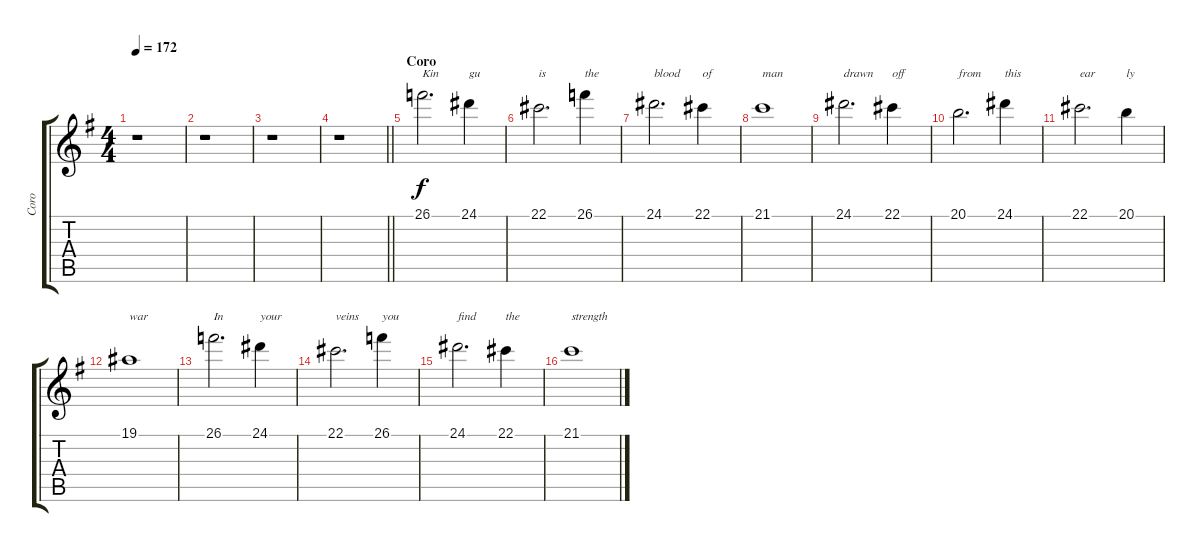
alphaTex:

\track ("Coro" "Coro") {instrument choiraahs}
\staff {score tabs}
\tuning (Eb4 Bb3 Gb3 Db3 Ab2 Eb2) {hide}
\ts (4 4)
\tempo 172
\clef g2
\ks eminor
r.1{dy f} |
r.1 |
r.1 |
\barLineRight lightlight
r.1 |
\section ("" "Coro")
26.1.2{d txt "Kin"} 24.1.4{txt "gu"} |
22.1.2{d txt "is"} 26.1.4{txt "the"} |
24.1.2{d txt "blood"} 22.1.4{txt "of"} |
21.1.1{txt "man"} |
24.1.2{d txt "drawn"} 22.1.4{txt "off"} |
20.1.2{d txt "from"} 24.1.4{txt "this"} |
22.1.2{d txt "ear"} 20.1.4{txt "ly"} |
19.1.1{txt "war"} |
26.1.2{d txt "In"} 24.1.4{txt "your"} |
22.1.2{d txt "veins"} 26.1.4{txt "you"} |
24.1.2{d txt "find"} 22.1.4{txt "the"} |
21.1.1{txt "strength"}
